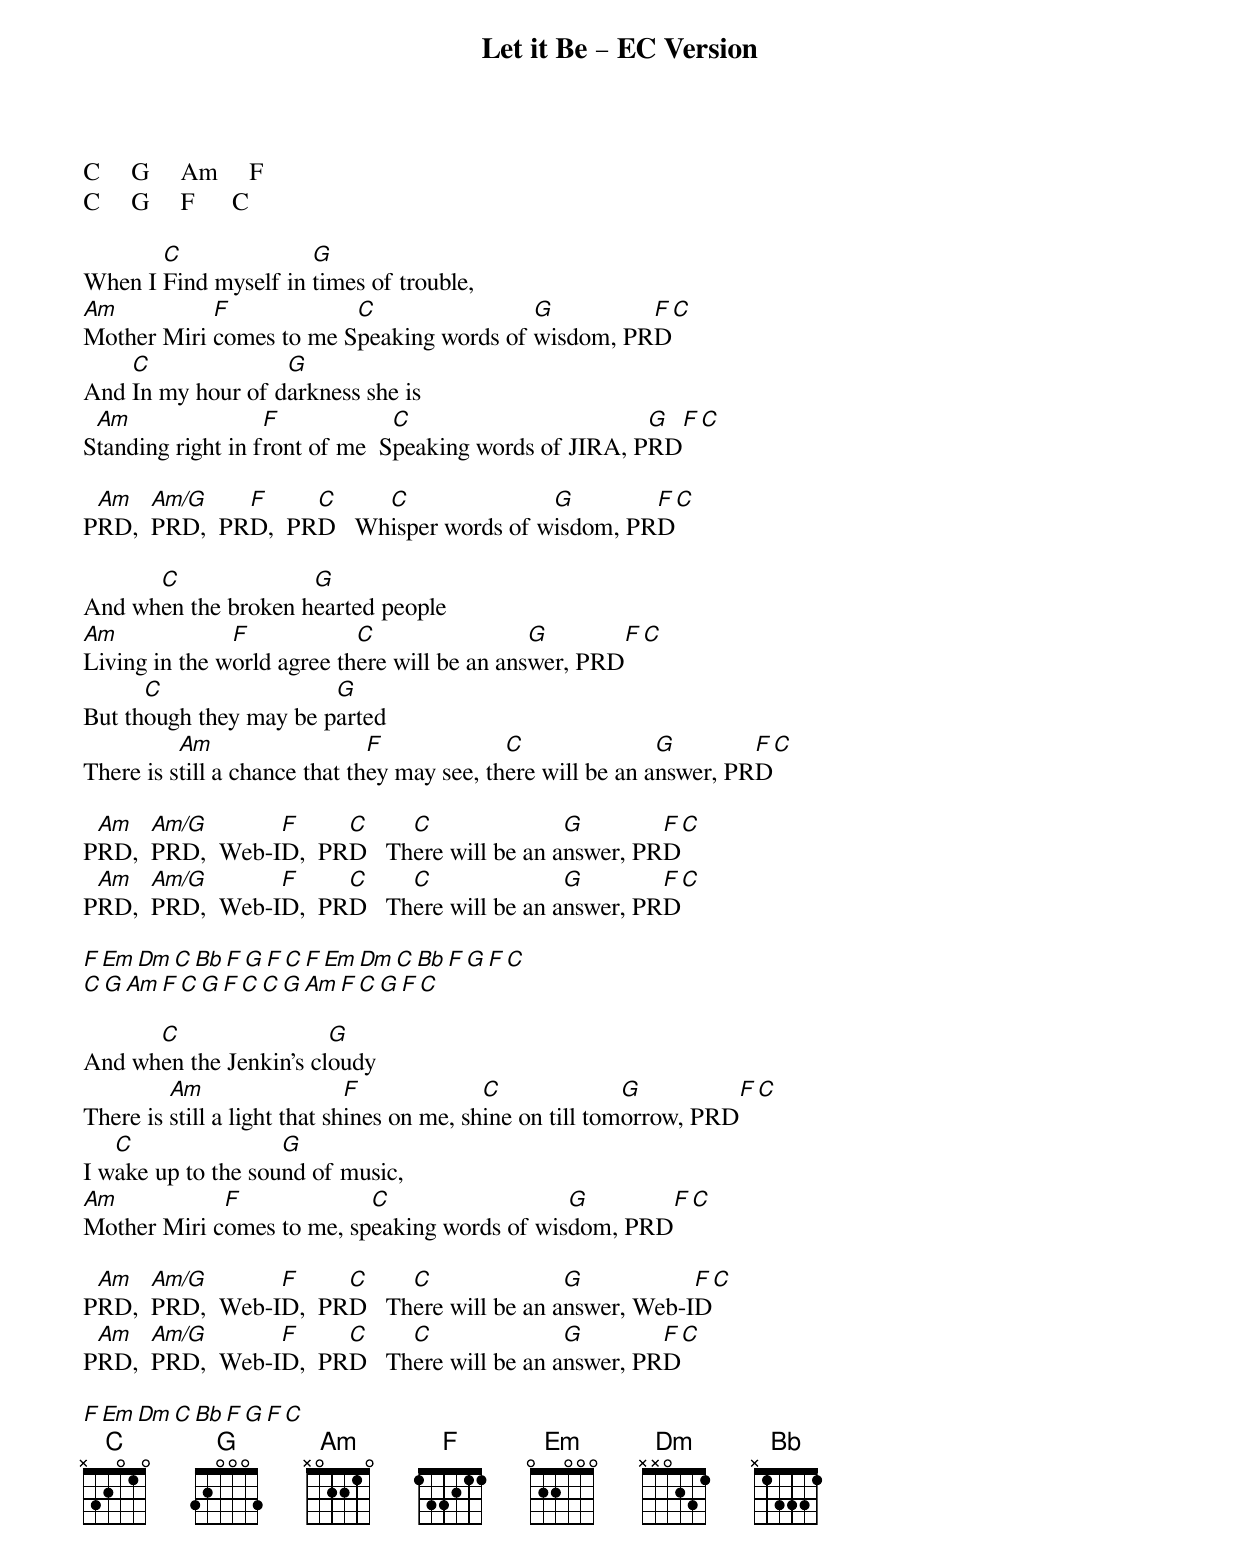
Let it Be – EC Version

C     G     Am     F
C     G     F	   C

       C	      G
When I Find myself in times of trouble,
Am          F            C                G         F      C
Mother Miri comes to me Speaking words of wisdom, PRD
    C              G
And In my hour of darkness she is
 Am                F            C	                G	     F      C
Standing right in front of me  Speaking words of JIRA, PRD

 Am   Am/G    F     C     C               G        F      C
PRD,  PRD,  PRD,  PRD   Whisper words of wisdom, PRD

      C	             G
And when the broken hearted people
Am             F            C	              G	       F       C
Living in the world agree there will be an answer, PRD
      C	                G
But though they may be parted
          Am                   F             C               G        F     C
There is still a chance that they may see, there will be an answer, PRD

 Am   Am/G       F     C     C               G        F      C
PRD,  PRD,  Web-ID,  PRD   There will be an answer, PRD
 Am   Am/G       F     C     C               G        F      C
PRD,  PRD,  Web-ID,  PRD   There will be an answer, PRD

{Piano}
F     Em Dm C     Bb F G    F    C           F     Em Dm C     Bb F G    F    C
{Solo guitar}
C   G    Am    F   C    G    F    C           C   G    Am    F   C    G    F    C

      C	                G
And when the Jenkin's cloudy
         Am                   F             C              G	      F     C
There is still a light that shines on me, shine on till tomorrow, PRD
   C	            G
I wake up to the sound of music,
Am           F             C	              G        F     C
Mother Miri comes to me, speaking words of wisdom, PRD

 Am   Am/G       F     C     C               G           F      C
PRD,  PRD,  Web-ID,  PRD   There will be an answer, Web-ID
 Am   Am/G       F     C     C               G        F      C
PRD,  PRD,  Web-ID,  PRD   There will be an answer, PRD

F     Em Dm C     Bb F G    F    C
